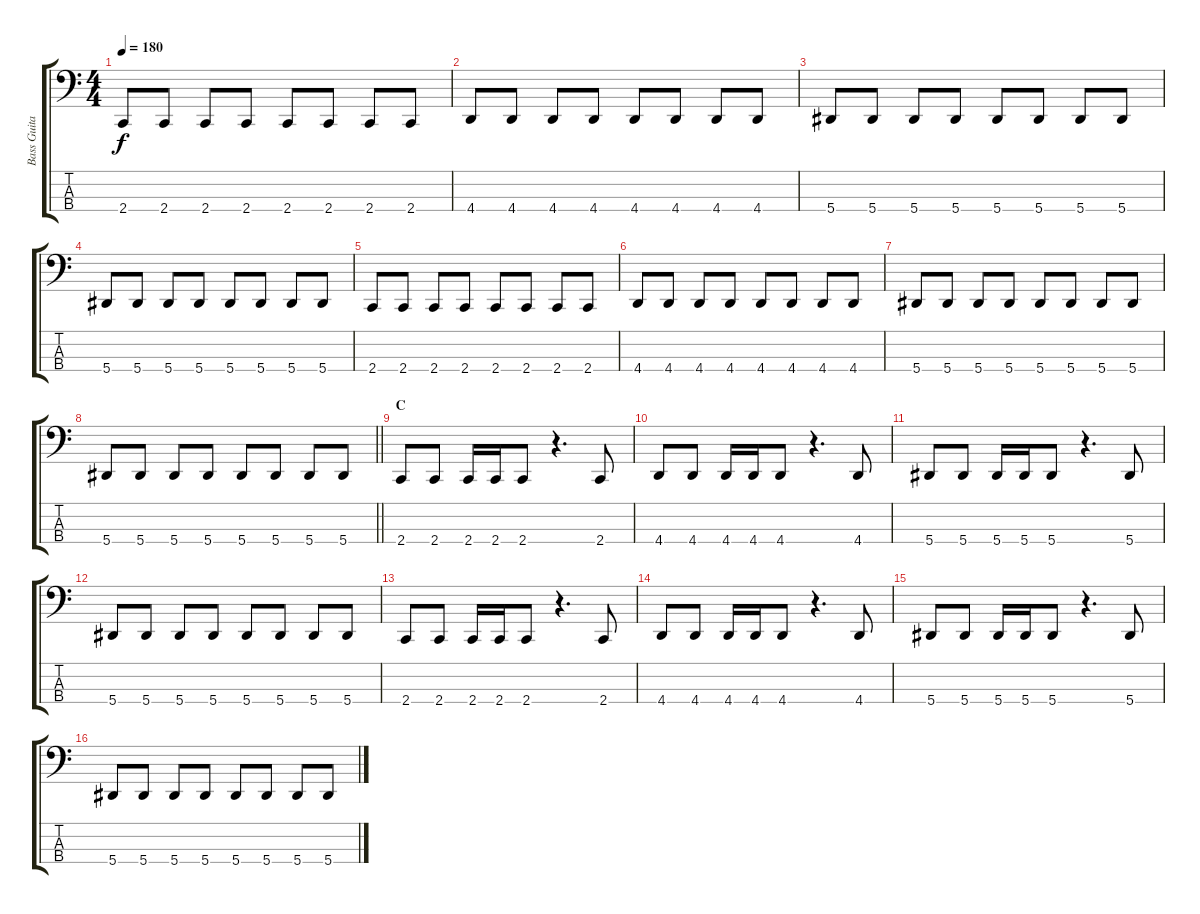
\track ("Bass Guitar: John Kis Gyevi" "Bass Guita") {instrument electricbasspick}
\staff {score tabs}
\tuning (Eb2 Bb1 F1 Bb0) {hide}
\ts (4 4)
\tempo 180
\clef f4
\ks c
2.4.8{dy f} 2.4.8 2.4.8 2.4.8 2.4.8 2.4.8 2.4.8 2.4.8 |
4.4.8 4.4.8 4.4.8 4.4.8 4.4.8 4.4.8 4.4.8 4.4.8 |
5.4.8 5.4.8 5.4.8 5.4.8 5.4.8 5.4.8 5.4.8 5.4.8 |
5.4.8 5.4.8 5.4.8 5.4.8 5.4.8 5.4.8 5.4.8 5.4.8 |
2.4.8 2.4.8 2.4.8 2.4.8 2.4.8 2.4.8 2.4.8 2.4.8 |
4.4.8 4.4.8 4.4.8 4.4.8 4.4.8 4.4.8 4.4.8 4.4.8 |
5.4.8 5.4.8 5.4.8 5.4.8 5.4.8 5.4.8 5.4.8 5.4.8 |
\barLineRight lightlight
5.4.8 5.4.8 5.4.8 5.4.8 5.4.8 5.4.8 5.4.8 5.4.8 |
\section ("" "C")
2.4.8 2.4.8 2.4.16 2.4.16 2.4.8 r.4{d} 2.4.8 |
4.4.8 4.4.8 4.4.16 4.4.16 4.4.8 r.4{d} 4.4.8 |
5.4.8 5.4.8 5.4.16 5.4.16 5.4.8 r.4{d} 5.4.8 |
5.4.8 5.4.8 5.4.8 5.4.8 5.4.8 5.4.8 5.4.8 5.4.8 |
2.4.8 2.4.8 2.4.16 2.4.16 2.4.8 r.4{d} 2.4.8 |
4.4.8 4.4.8 4.4.16 4.4.16 4.4.8 r.4{d} 4.4.8 |
5.4.8 5.4.8 5.4.16 5.4.16 5.4.8 r.4{d} 5.4.8 |
5.4.8 5.4.8 5.4.8 5.4.8 5.4.8 5.4.8 5.4.8 5.4.8
